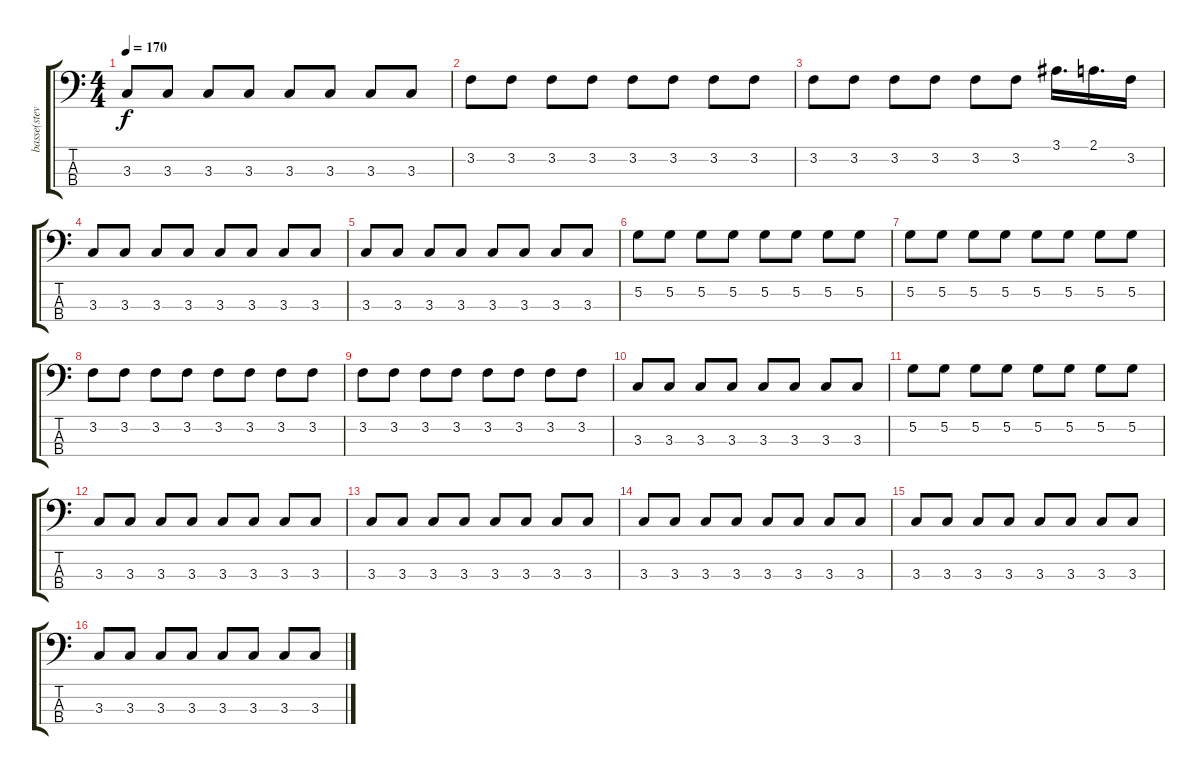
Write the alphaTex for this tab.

\track ("basse(steve)" "basse(stev") {instrument electricbasspick}
\staff {score tabs}
\tuning (G2 D2 A1 E1) {hide}
\ts (4 4)
\tempo 170
\clef f4
\ks c
3.3.8{dy f} 3.3.8 3.3.8 3.3.8 3.3.8 3.3.8 3.3.8 3.3.8 |
3.2.8 3.2.8 3.2.8 3.2.8 3.2.8 3.2.8 3.2.8 3.2.8 |
3.2.8 3.2.8 3.2.8 3.2.8 3.2.8 3.2.8 3.1.16{d} 2.1.16{d} 3.2.16 |
3.3.8 3.3.8 3.3.8 3.3.8 3.3.8 3.3.8 3.3.8 3.3.8 |
3.3.8 3.3.8 3.3.8 3.3.8 3.3.8 3.3.8 3.3.8 3.3.8 |
5.2.8 5.2.8 5.2.8 5.2.8 5.2.8 5.2.8 5.2.8 5.2.8 |
5.2.8 5.2.8 5.2.8 5.2.8 5.2.8 5.2.8 5.2.8 5.2.8 |
3.2.8 3.2.8 3.2.8 3.2.8 3.2.8 3.2.8 3.2.8 3.2.8 |
3.2.8 3.2.8 3.2.8 3.2.8 3.2.8 3.2.8 3.2.8 3.2.8 |
3.3.8 3.3.8 3.3.8 3.3.8 3.3.8 3.3.8 3.3.8 3.3.8 |
5.2.8 5.2.8 5.2.8 5.2.8 5.2.8 5.2.8 5.2.8 5.2.8 |
3.3.8 3.3.8 3.3.8 3.3.8 3.3.8 3.3.8 3.3.8 3.3.8 |
3.3.8 3.3.8 3.3.8 3.3.8 3.3.8 3.3.8 3.3.8 3.3.8 |
3.3.8 3.3.8 3.3.8 3.3.8 3.3.8 3.3.8 3.3.8 3.3.8 |
3.3.8 3.3.8 3.3.8 3.3.8 3.3.8 3.3.8 3.3.8 3.3.8 |
3.3.8 3.3.8 3.3.8 3.3.8 3.3.8 3.3.8 3.3.8 3.3.8
